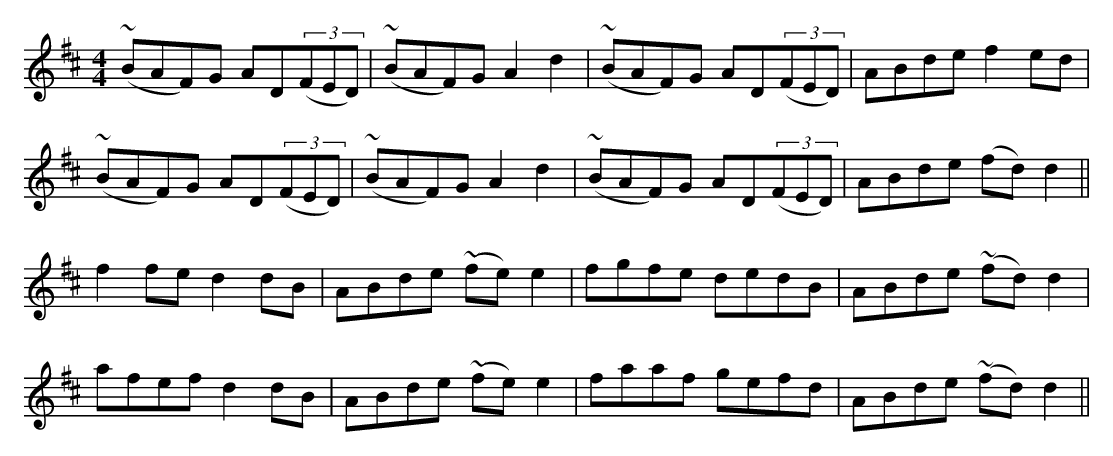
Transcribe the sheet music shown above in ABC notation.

X:1
M:4/4
K:D
(~BAF)G AD((3FED)|(~BAF)G A2 d2|(~BAF)G AD((3FED)|ABde f2ed|
(~BAF)G AD((3FED)|(~BAF)G A2 d2|(~BAF)G AD((3FED)|ABde (fd)d2||
f2fe d2dB|ABde (~fe)e2|fgfe dedB|ABde (~fd)d2|
afef d2dB|ABde (~fe)e2|faaf gefd|ABde (~fd)d2||
